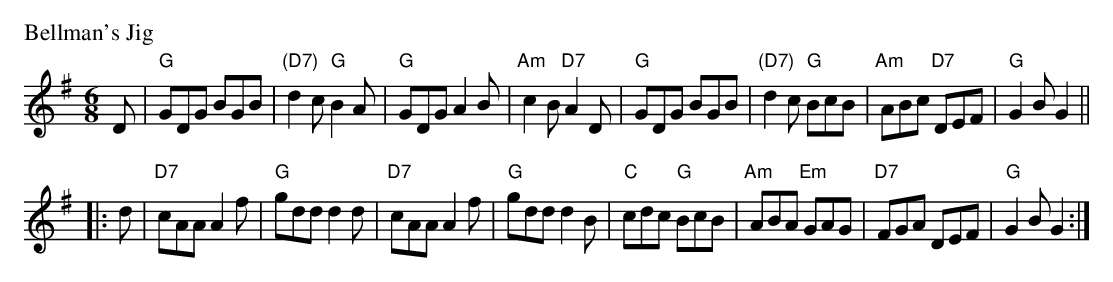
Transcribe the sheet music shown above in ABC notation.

X:1
P: Bellman's Jig
M: 6/8
L: 1/8
K: G
D \
| "G"GDG BGB | "(D7)"d2c "G"B2A | "G"GDG A2B | "Am"c2B "D7"A2D \
| "G"GDG BGB | "(D7)"d2c "G"BcB | "Am"ABc "D7"DEF | "G"G2B G2 ||
|: d \
| "D7"cAA A2f | "G"gdd d2d | "D7"cAA A2f | "G"gdd d2B \
| "C"cdc "G"BcB | "Am"ABA "Em"GAG | "D7"FGA DEF | "G"G2B G2 :|
